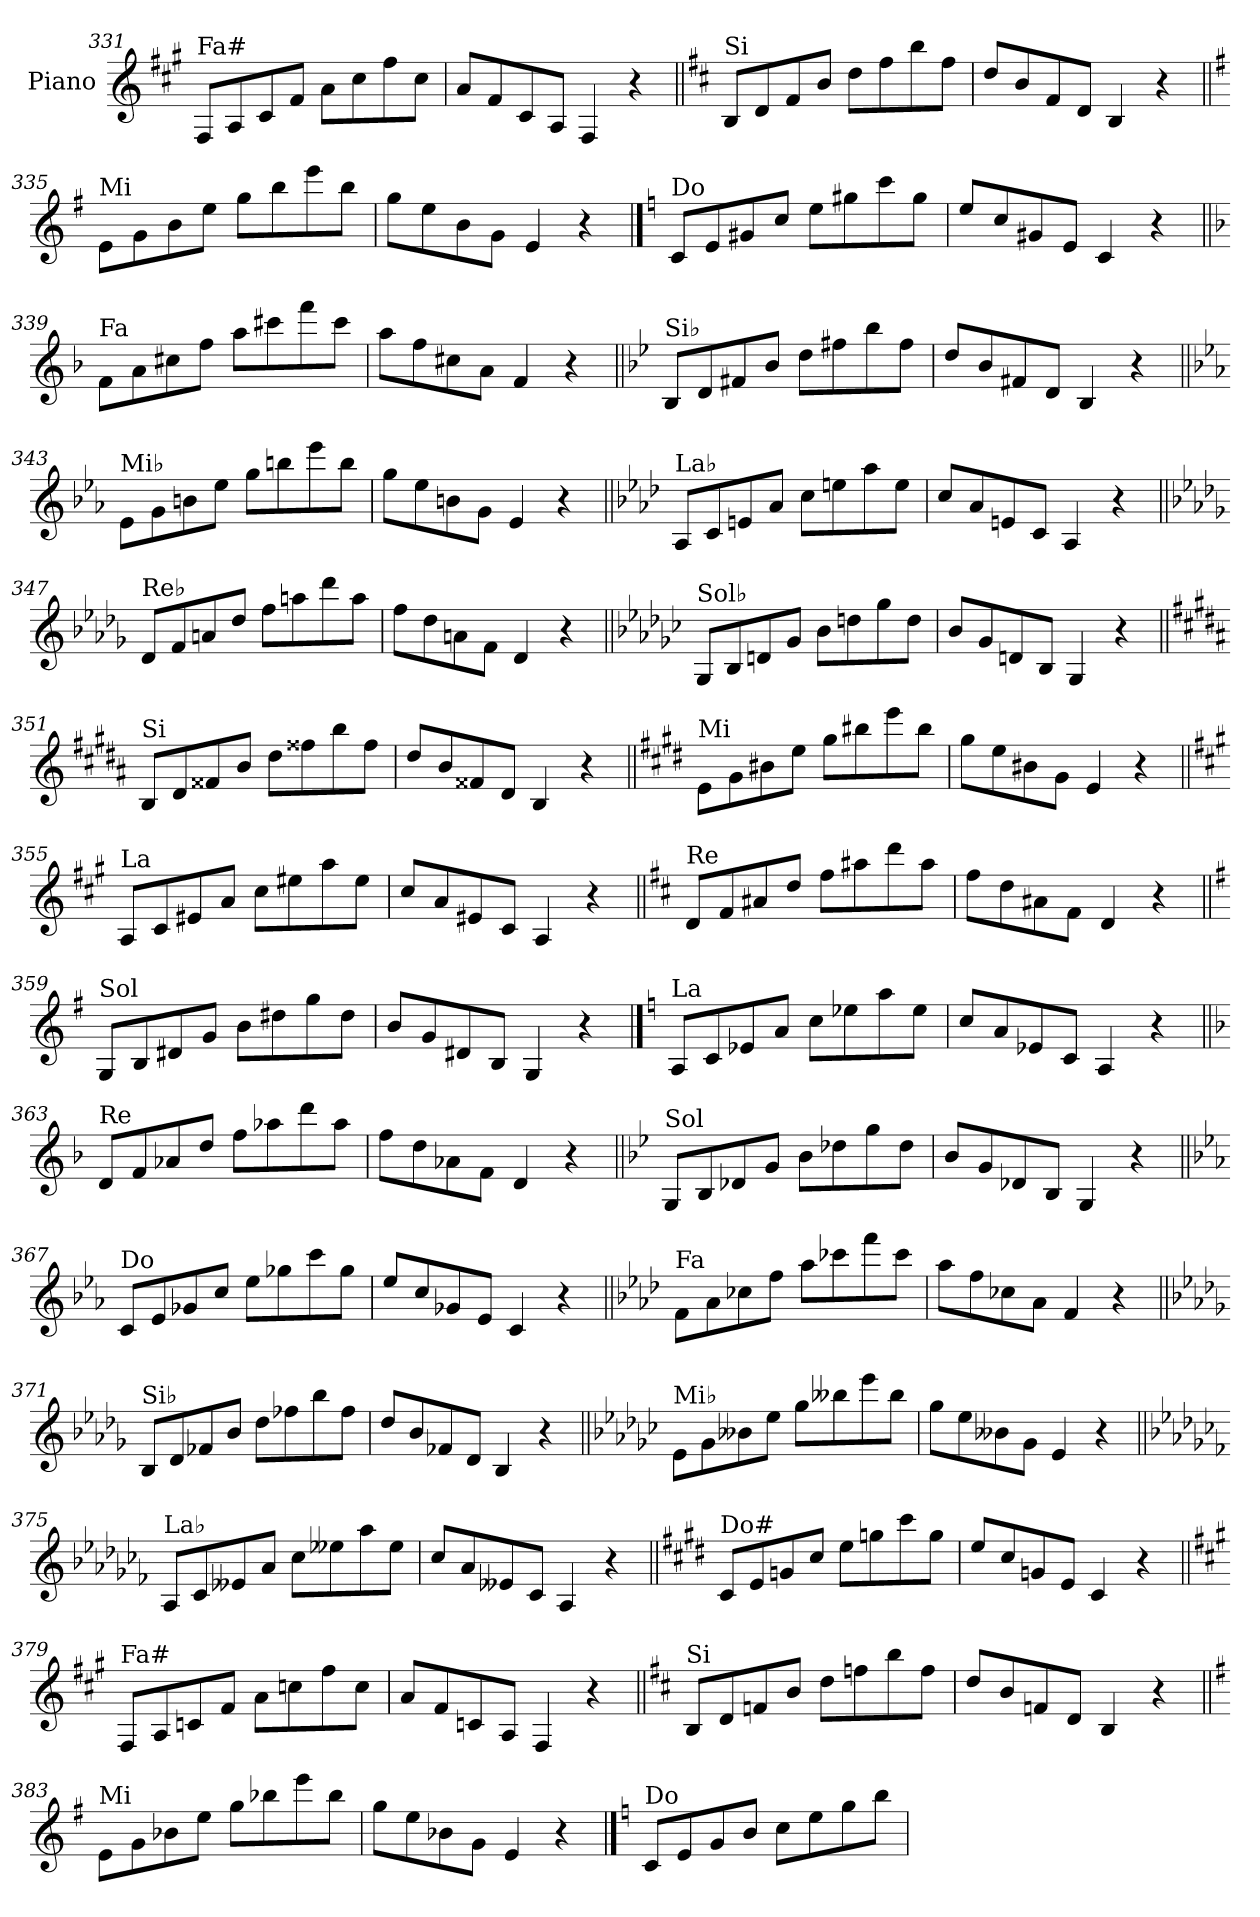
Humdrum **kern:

**kern
*part1
*staff1
*I"Piano
*I'Pno.
!!LO:LB:g=z
*clefG2
*k[f#c#g#]
=331
!LO:TX:a:t=Fa#
8F#/L
8A/
8c#/
8f#/J
8a\L
8cc#\
8ff#\
8cc#\J
=332
8a/L
8f#/
8c#/
8A/J
4F#/
4r
=333||
*k[f#c#]
!LO:TX:a:t=Si
8B/L
8d/
8f#/
8b/J
8dd\L
8ff#\
8bb\
8ff#\J
=334
8dd/L
8b/
8f#/
8d/J
4B/
4r
=335||
*k[f#]
!LO:TX:a:t=Mi
8e\L
8g\
8b\
8ee\J
8gg\L
8bb\
8eee\
8bb\J
=336
8gg\L
8ee\
8b\
8g\J
4e/
4r
!!LO:PB:g=z
==337
*k[]
!LO:TX:a:t=Do
8c/L
8e/
8g#X/
8cc/J
8ee\L
8gg#X\
8ccc\
8gg#\J
=338
8ee/L
8cc/
8g#X/
8e/J
4c/
4r
=339||
*k[b-]
!LO:TX:a:t=Fa
8f\L
8a\
8cc#X\
8ff\J
8aa\L
8ccc#X\
8fff\
8ccc#\J
=340
8aa\L
8ff\
8cc#X\
8a\J
4f/
4r
=341||
*k[b-e-]
!LO:TX:a:t=Si♭
8B-/L
8d/
8f#X/
8b-/J
8dd\L
8ff#X\
8bb-\
8ff#\J
=342
8dd/L
8b-/
8f#X/
8d/J
4B-/
4r
!!LO:LB:g=z
=343||
*k[b-e-a-]
!LO:TX:a:t=Mi♭
8e-\L
8g\
8bn\
8ee-\J
8gg\L
8bbn\
8eee-\
8bb\J
=344
8gg\L
8ee-\
8bn\
8g\J
4e-/
4r
=345||
*k[b-e-a-d-]
!LO:TX:a:t=La♭
8A-/L
8c/
8en/
8a-/J
8cc\L
8een\
8aa-\
8ee\J
=346
8cc/L
8a-/
8en/
8c/J
4A-/
4r
=347||
*k[b-e-a-d-g-]
!LO:TX:a:t=Re♭
8d-/L
8f/
8an/
8dd-/J
8ff\L
8aan\
8ddd-\
8aa\J
=348
8ff\L
8dd-\
8an\
8f\J
4d-/
4r
!!LO:LB:g=z
=349||
*k[b-e-a-d-g-c-]
!LO:TX:a:t=Sol♭
8G-/L
8B-/
8dn/
8g-/J
8b-\L
8ddn\
8gg-\
8dd\J
=350
8b-/L
8g-/
8dn/
8B-/J
4G-/
4r
=351||
*k[f#c#g#d#a#]
!LO:TX:a:t=Si
8B/L
8d#/
8f##X/
8b/J
8dd#\L
8ff##X\
8bb\
8ff##\J
=352
8dd#/L
8b/
8f##X/
8d#/J
4B/
4r
=353||
*k[f#c#g#d#]
!LO:TX:a:t=Mi
8e\L
8g#\
8b#X\
8ee\J
8gg#\L
8bb#X\
8eee\
8bb#\J
=354
8gg#\L
8ee\
8b#X\
8g#\J
4e/
4r
!!LO:LB:g=z
=355||
*k[f#c#g#]
!LO:TX:a:t=La
8A/L
8c#/
8e#X/
8a/J
8cc#\L
8ee#X\
8aa\
8ee#\J
=356
8cc#/L
8a/
8e#X/
8c#/J
4A/
4r
=357||
*k[f#c#]
!LO:TX:a:t=Re
8d/L
8f#/
8a#X/
8dd/J
8ff#\L
8aa#X\
8ddd\
8aa#\J
=358
8ff#\L
8dd\
8a#X\
8f#\J
4d/
4r
=359||
*k[f#]
!LO:TX:a:t=Sol
8G/L
8B/
8d#X/
8g/J
8b\L
8dd#X\
8gg\
8dd#\J
=360
8b/L
8g/
8d#X/
8B/J
4G/
4r
!!LO:LB:g=z
==361
*k[]
!LO:TX:a:t=La
8A/L
8c/
8e-X/
8a/J
8cc\L
8ee-X\
8aa\
8ee-\J
=362
8cc/L
8a/
8e-X/
8c/J
4A/
4r
=363||
*k[b-]
!LO:TX:a:t=Re
8d/L
8f/
8a-X/
8dd/J
8ff\L
8aa-X\
8ddd\
8aa-\J
=364
8ff\L
8dd\
8a-X\
8f\J
4d/
4r
=365||
*k[b-e-]
!LO:TX:a:t=Sol
8G/L
8B-/
8d-X/
8g/J
8b-\L
8dd-X\
8gg\
8dd-\J
=366
8b-/L
8g/
8d-X/
8B-/J
4G/
4r
!!LO:LB:g=z
=367||
*k[b-e-a-]
!LO:TX:a:t=Do
8c/L
8e-/
8g-X/
8cc/J
8ee-\L
8gg-X\
8ccc\
8gg-\J
=368
8ee-/L
8cc/
8g-X/
8e-/J
4c/
4r
=369||
*k[b-e-a-d-]
!LO:TX:a:t=Fa
8f\L
8a-\
8cc-X\
8ff\J
8aa-\L
8ccc-X\
8fff\
8ccc-\J
=370
8aa-\L
8ff\
8cc-X\
8a-\J
4f/
4r
=371||
*k[b-e-a-d-g-]
!LO:TX:a:t=Si♭
8B-/L
8d-/
8f-X/
8b-/J
8dd-\L
8ff-X\
8bb-\
8ff-\J
=372
8dd-/L
8b-/
8f-X/
8d-/J
4B-/
4r
!!LO:LB:g=z
=373||
*k[b-e-a-d-g-c-]
!LO:TX:a:t=Mi♭
8e-\L
8g-\
8b--X\
8ee-\J
8gg-\L
8bb--X\
8eee-\
8bb--\J
=374
8gg-\L
8ee-\
8b--X\
8g-\J
4e-/
4r
=375||
*k[b-e-a-d-g-c-f-]
!LO:TX:a:t=La♭
8A-/L
8c-/
8e--X/
8a-/J
8cc-\L
8ee--X\
8aa-\
8ee--\J
=376
8cc-/L
8a-/
8e--X/
8c-/J
4A-/
4r
=377||
*k[f#c#g#d#]
!LO:TX:a:t=Do#
8c#/L
8e/
8gn/
8cc#/J
8ee\L
8ggn\
8ccc#\
8gg\J
=378
8ee/L
8cc#/
8gn/
8e/J
4c#/
4r
!!LO:LB:g=z
=379||
*k[f#c#g#]
!LO:TX:a:t=Fa#
8F#/L
8A/
8cn/
8f#/J
8a\L
8ccn\
8ff#\
8cc\J
=380
8a/L
8f#/
8cn/
8A/J
4F#/
4r
=381||
*k[f#c#]
!LO:TX:a:t=Si
8B/L
8d/
8fn/
8b/J
8dd\L
8ffn\
8bb\
8ff\J
=382
8dd/L
8b/
8fn/
8d/J
4B/
4r
=383||
*k[f#]
!LO:TX:a:t=Mi
8e\L
8g\
8b-X\
8ee\J
8gg\L
8bb-X\
8eee\
8bb-\J
=384
8gg\L
8ee\
8b-X\
8g\J
4e/
4r
!!LO:PB:g=z
==385
*k[]
!LO:TX:a:t=Do
8c/L
8e/
8g/
8b/J
8cc\L
8ee\
8gg\
8bb\J
=
*-
